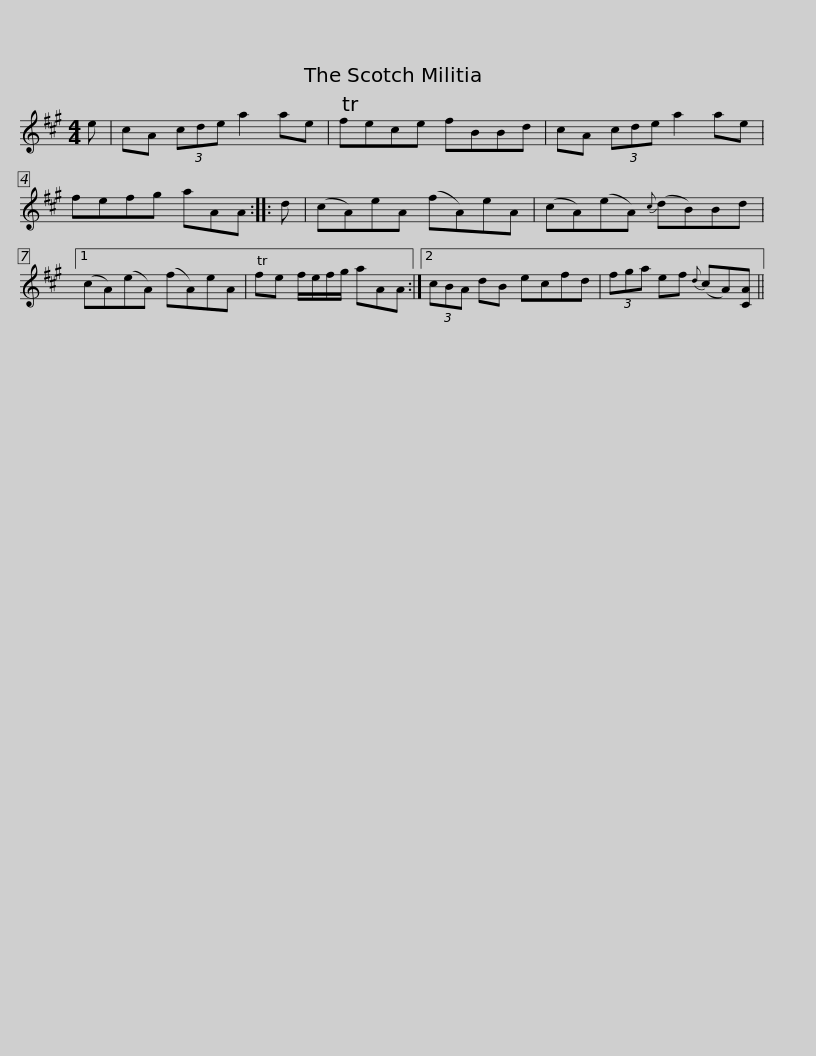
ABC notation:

X:1
L:1/8
M:4/4
I:linebreak $
K:A
V:1 treble
V:1
 e | cA (3cde a2 ae | Tfece fBBd | cA (3cde a2 ae | fefg aAA :: %5
 d | (cA)eA (fA)eA |$ (cA)(eA){c} (dB)Bd |1 (cA)(eA) (fA)eA | Tfe f/e/f/g/ aAA :|2 %10
 (3cBA dB ecfd | (3fga ef{d} (cA)[CA] || %12
